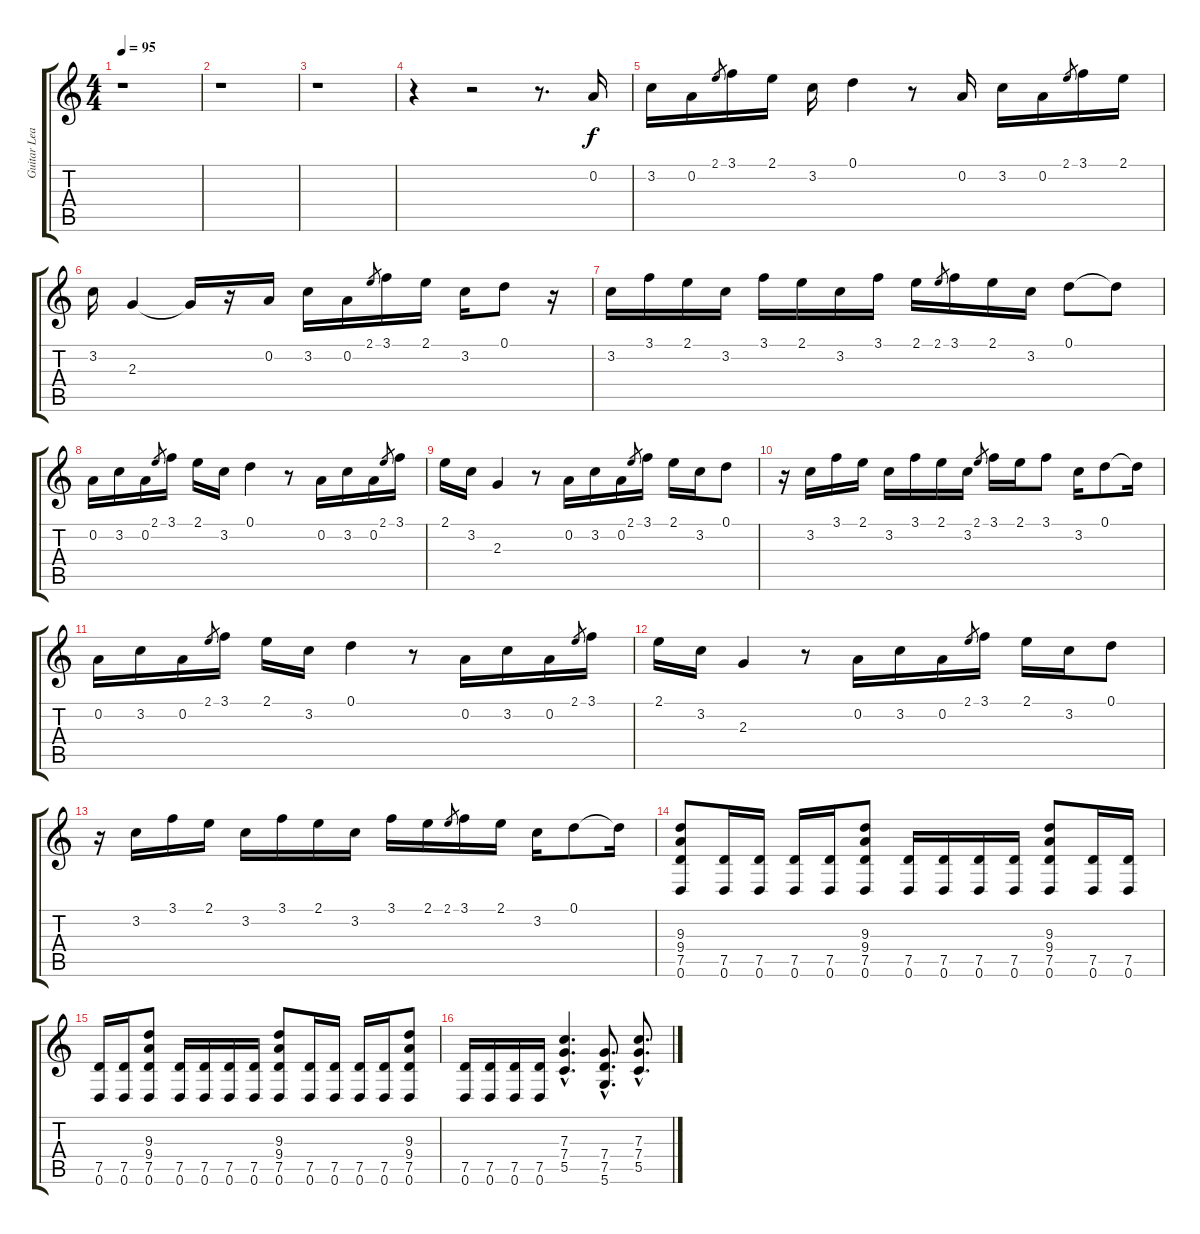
\track ("Guitar Lead" "Guitar Lea") {instrument distortionguitar}
\staff {score tabs}
\tuning (D4 A3 F3 C3 G2 D2) {hide}
\ts (4 4)
\tempo 95
\clef g2
\ks c
r.1{dy f instrument distortionguitar} |
r.1 |
r.1 |
r.4 r.2 r.8{d} 0.2.16 |
3.2.16 0.2.16 2.1.8{gr} 3.1.16 2.1.16 3.2.16 0.1.4 r.8 0.2.16 3.2.16 0.2.16 2.1.8{gr} 3.1.16 2.1.16 |
3.2.16 2.3.4 2.3{t}.16 r.16 0.2.16 3.2.16 0.2.16 2.1.8{gr} 3.1.16 2.1.16 3.2.16 0.1.8 r.16 |
3.2.16 3.1.16 2.1.16 3.2.16 3.1.16 2.1.16 3.2.16 3.1.16 2.1.16 2.1.8{gr} 3.1.16 2.1.16 3.2.16 0.1.8 0.1{t}.8 |
0.2.16 3.2.16 0.2.16 2.1.8{gr} 3.1.16 2.1.16 3.2.16 0.1.4 r.8 0.2.16 3.2.16 0.2.16 2.1.8{gr} 3.1.16 |
2.1.16 3.2.16 2.3.4 r.8 0.2.16 3.2.16 0.2.16 2.1.8{gr} 3.1.16 2.1.16 3.2.16 0.1.8 |
r.16 3.2.16 3.1.16 2.1.16 3.2.16 3.1.16 2.1.16 3.2.16 2.1.8{gr} 3.1.16 2.1.16 3.1.8 3.2.16 0.1.8 0.1{t}.16 |
0.2.16 3.2.16 0.2.16 2.1.8{gr} 3.1.16 2.1.16 3.2.16 0.1.4 r.8 0.2.16 3.2.16 0.2.16 2.1.8{gr} 3.1.16 |
2.1.16 3.2.16 2.3.4 r.8 0.2.16 3.2.16 0.2.16 2.1.8{gr} 3.1.16 2.1.16 3.2.16 0.1.8 |
r.16 3.2.16 3.1.16 2.1.16 3.2.16 3.1.16 2.1.16 3.2.16 3.1.16 2.1.16 2.1.8{gr} 3.1.16 2.1.16 3.2.16 0.1.8 0.1{t}.16 |
(9.3 9.4 7.5 0.6).8 (7.5 0.6).16 (7.5 0.6).16 (7.5 0.6).16 (7.5 0.6).16 (9.3 9.4 7.5 0.6).8 (7.5 0.6).16 (7.5 0.6).16 (7.5 0.6).16 (7.5 0.6).16 (9.3 9.4 7.5 0.6).8 (7.5 0.6).16 (7.5 0.6).16 |
(7.5 0.6).16 (7.5 0.6).16 (9.3 9.4 7.5 0.6).8 (7.5 0.6).16 (7.5 0.6).16 (7.5 0.6).16 (7.5 0.6).16 (9.3 9.4 7.5 0.6).8 (7.5 0.6).16 (7.5 0.6).16 (7.5 0.6).16 (7.5 0.6).16 (9.3 9.4 7.5 0.6).8 |
(7.5 0.6).16 (7.5 0.6).16 (7.5 0.6).16 (7.5 0.6).16 (7.3{hac} 7.4{hac} 5.5{hac}).4{d} (7.4{hac} 7.5{hac} 5.6{hac}).8{d} (7.3{hac} 7.4{hac} 5.5{hac}).8{d}
